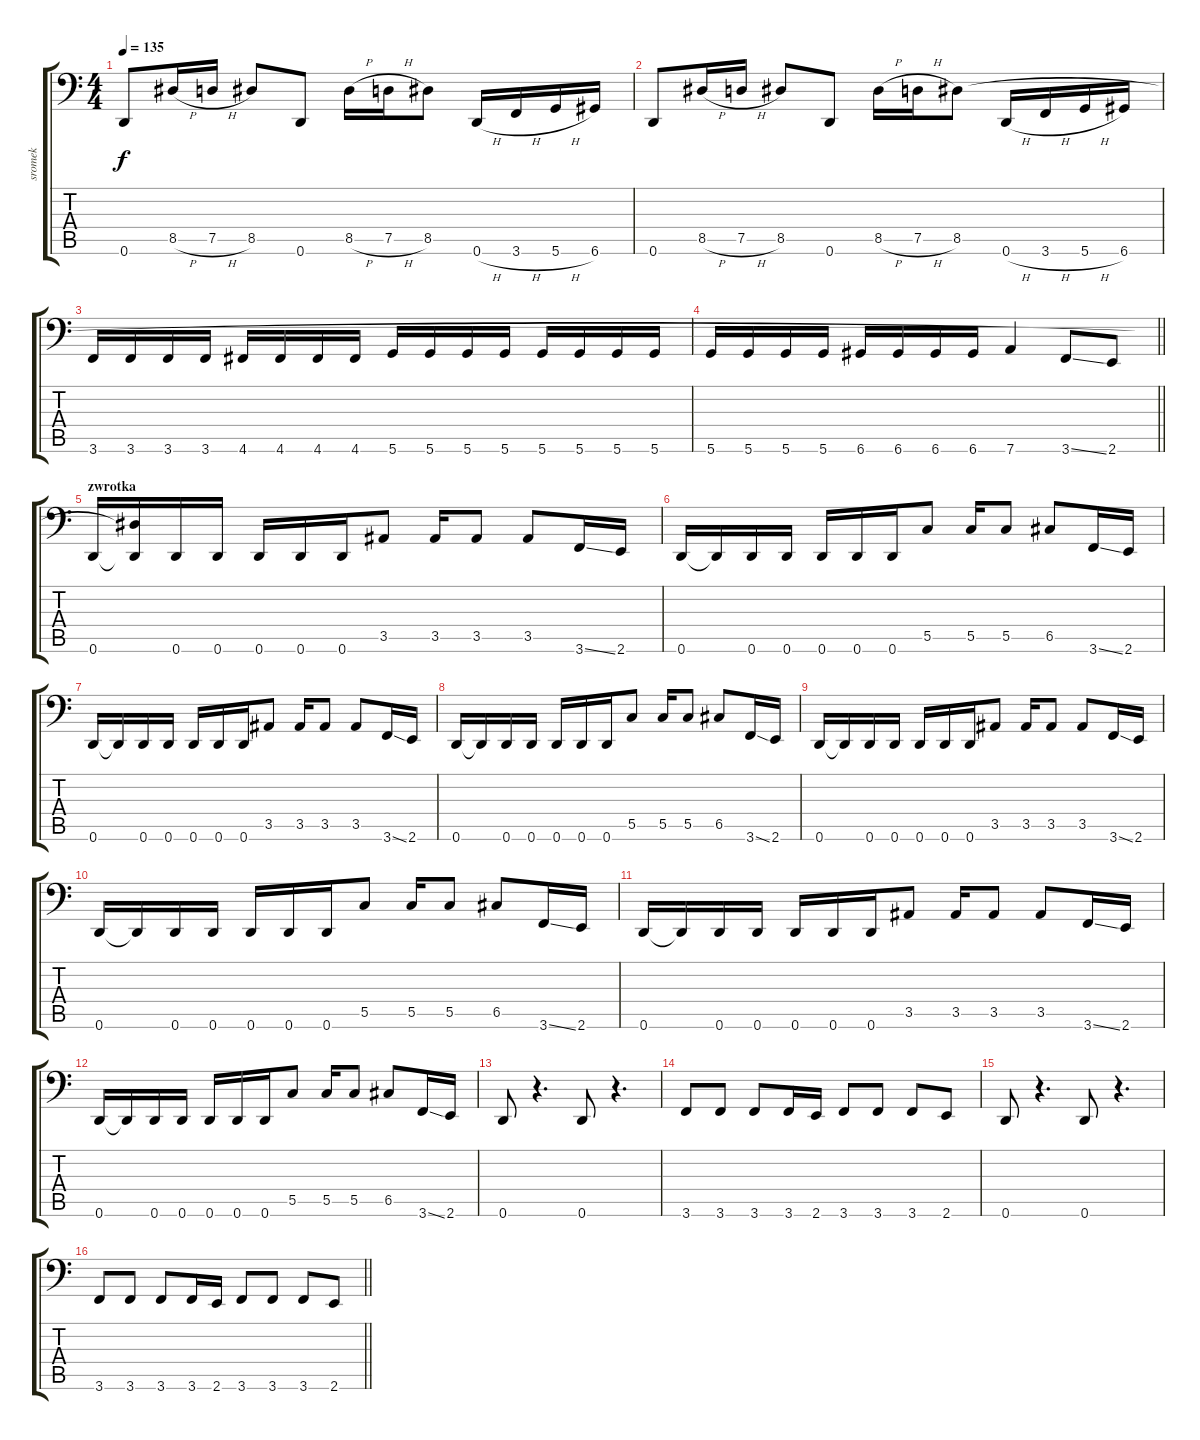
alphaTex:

\track ("sromek" "sromek") {instrument electricbassfinger}
\staff {score tabs}
\tuning (D3 A2 F2 C2 G1 D1) {hide}
\ts (4 4)
\tempo 135
\clef f4
\ks c
0.6.8{dy f} 8.5{h}.16 7.5{h}.16 8.5.8 0.6.8 8.5{h}.16 7.5{h}.16 8.5.8 0.6{h}.16 3.6{h}.16 5.6{h}.16 6.6.16 |
0.6.8 8.5{h}.16 7.5{h}.16 8.5.8 0.6.8 8.5{h}.16 7.5{h}.16 8.5.8 0.6{h}.16 3.6{h}.16 5.6{h}.16 6.6.16 |
3.6.16 3.6.16 3.6.16 3.6.16 4.6.16 4.6.16 4.6.16 4.6.16 5.6.16 5.6.16 5.6.16 5.6.16 5.6.16 5.6.16 5.6.16 5.6.16 |
\barLineRight lightlight
5.6.16 5.6.16 5.6.16 5.6.16 6.6.16 6.6.16 6.6.16 6.6.16 7.6.4 3.6{ss}.8 2.6.8 |
\section ("" "zwrotka")
0.6.16 (8.5{t} 0.6{t}).16 0.6.16 0.6.16 0.6.16 0.6.16 0.6.16 3.5.8 3.5.16 3.5.8 3.5.8 3.6{ss}.16 2.6.16 |
0.6.16 0.6{t}.16 0.6.16 0.6.16 0.6.16 0.6.16 0.6.16 5.5.8 5.5.16 5.5.8 6.5.8 3.6{ss}.16 2.6.16 |
0.6.16 0.6{t}.16 0.6.16 0.6.16 0.6.16 0.6.16 0.6.16 3.5.8 3.5.16 3.5.8 3.5.8 3.6{ss}.16 2.6.16 |
0.6.16 0.6{t}.16 0.6.16 0.6.16 0.6.16 0.6.16 0.6.16 5.5.8 5.5.16 5.5.8 6.5.8 3.6{ss}.16 2.6.16 |
0.6.16 0.6{t}.16 0.6.16 0.6.16 0.6.16 0.6.16 0.6.16 3.5.8 3.5.16 3.5.8 3.5.8 3.6{ss}.16 2.6.16 |
0.6.16 0.6{t}.16 0.6.16 0.6.16 0.6.16 0.6.16 0.6.16 5.5.8 5.5.16 5.5.8 6.5.8 3.6{ss}.16 2.6.16 |
0.6.16 0.6{t}.16 0.6.16 0.6.16 0.6.16 0.6.16 0.6.16 3.5.8 3.5.16 3.5.8 3.5.8 3.6{ss}.16 2.6.16 |
0.6.16 0.6{t}.16 0.6.16 0.6.16 0.6.16 0.6.16 0.6.16 5.5.8 5.5.16 5.5.8 6.5.8 3.6{ss}.16 2.6.16 |
0.6.8 r.4{d} 0.6.8 r.4{d} |
3.6.8 3.6.8 3.6.8 3.6.16 2.6.16 3.6.8 3.6.8 3.6.8 2.6.8 |
0.6.8 r.4{d} 0.6.8 r.4{d} |
\barLineRight lightlight
3.6.8 3.6.8 3.6.8 3.6.16 2.6.16 3.6.8 3.6.8 3.6.8 2.6.8
